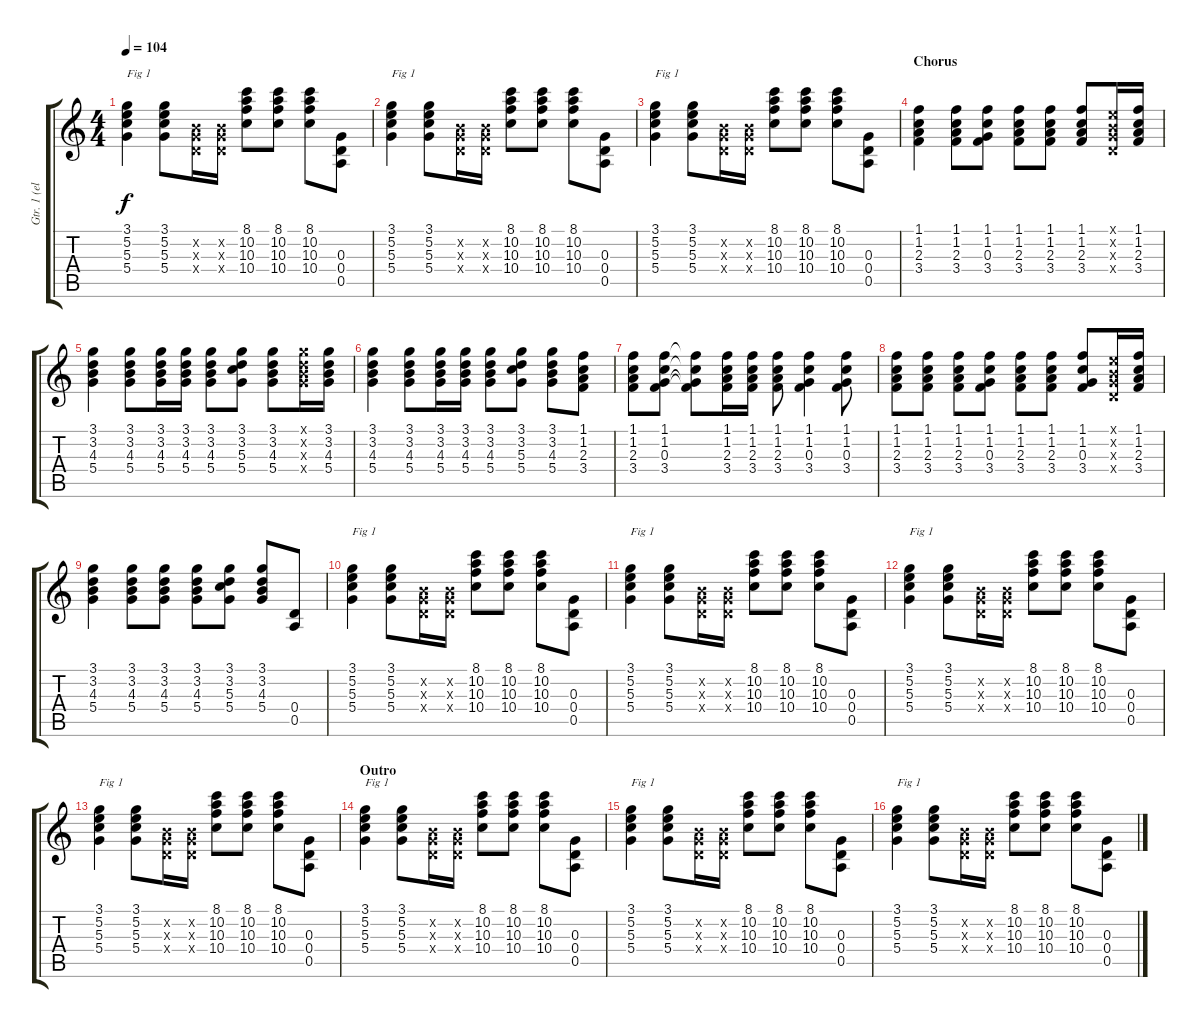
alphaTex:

\track ("Gtr. 1 (elec.)" "Gtr. 1 (el") {instrument electricguitarclean}
\staff {score tabs}
\tuning (E4 B3 G3 D3 A2 E2) {hide}
\ts (4 4)
\tempo 104
\clef g2
\ks c
(3.1 5.2 5.3 5.4).4{txt "Fig 1" dy f} (3.1 5.2 5.3 5.4).8 (0.2{x} 0.3{x} 0.4{x}).16 (0.2{x} 0.3{x} 0.4{x}).16 (8.1 10.2 10.3 10.4).8 (8.1 10.2 10.3 10.4).8 (8.1 10.2 10.3 10.4).8 (0.3 0.4 0.5).8 |
(3.1 5.2 5.3 5.4).4{txt "Fig 1"} (3.1 5.2 5.3 5.4).8 (0.2{x} 0.3{x} 0.4{x}).16 (0.2{x} 0.3{x} 0.4{x}).16 (8.1 10.2 10.3 10.4).8 (8.1 10.2 10.3 10.4).8 (8.1 10.2 10.3 10.4).8 (0.3 0.4 0.5).8 |
(3.1 5.2 5.3 5.4).4{txt "Fig 1"} (3.1 5.2 5.3 5.4).8 (0.2{x} 0.3{x} 0.4{x}).16 (0.2{x} 0.3{x} 0.4{x}).16 (8.1 10.2 10.3 10.4).8 (8.1 10.2 10.3 10.4).8 (8.1 10.2 10.3 10.4).8 (0.3 0.4 0.5).8 |
\section ("" "Chorus")
(1.1 1.2 2.3 3.4).4 (1.1 1.2 2.3 3.4).8 (1.1 1.2 0.3 3.4).8 (1.1 1.2 2.3 3.4).8 (1.1 1.2 2.3 3.4).8 (1.1 1.2 2.3 3.4).8 (0.1{x} 0.2{x} 0.3{x} 0.4{x}).16 (1.1 1.2 2.3 3.4).16 |
(3.1 3.2 4.3 5.4).4 (3.1 3.2 4.3 5.4).8 (3.1 3.2 4.3 5.4).16 (3.1 3.2 4.3 5.4).16 (3.1 3.2 4.3 5.4).8 (3.1 3.2 5.3 5.4).8 (3.1 3.2 4.3 5.4).8 (3.1{x} 3.2{x} 4.3{x} 5.4{x}).16 (3.1 3.2 4.3 5.4).16 |
(3.1 3.2 4.3 5.4).4 (3.1 3.2 4.3 5.4).8 (3.1 3.2 4.3 5.4).16 (3.1 3.2 4.3 5.4).16 (3.1 3.2 4.3 5.4).8 (3.1 3.2 5.3 5.4).8 (3.1 3.2 4.3 5.4).8 (1.1 1.2 2.3 3.4).8 |
(1.1 1.2 2.3 3.4).8 (1.1 1.2 0.3 3.4).8 (1.1{t} 1.2{t} 0.3{t} 3.4{t}).8 (1.1 1.2 2.3 3.4).16 (1.1 1.2 2.3 3.4).16 (1.1 1.2 2.3 3.4).8 (1.1 1.2 0.3 3.4).4 (1.1 1.2 0.3 3.4).8 |
(1.1 1.2 2.3 3.4).8 (1.1 1.2 2.3 3.4).8 (1.1 1.2 2.3 3.4).8 (1.1 1.2 0.3 3.4).8 (1.1 1.2 2.3 3.4).8 (1.1 1.2 2.3 3.4).8 (1.1 1.2 0.3 3.4).8 (0.1{x} 0.2{x} 0.3{x} 0.4{x}).16 (1.1 1.2 2.3 3.4).16 |
(3.1 3.2 4.3 5.4).4 (3.1 3.2 4.3 5.4).8 (3.1 3.2 4.3 5.4).8 (3.1 3.2 4.3 5.4).8 (3.1 3.2 5.3 5.4).8 (3.1 3.2 4.3 5.4).8 (0.4 0.5).8 |
(3.1 5.2 5.3 5.4).4{txt "Fig 1"} (3.1 5.2 5.3 5.4).8 (0.2{x} 0.3{x} 0.4{x}).16 (0.2{x} 0.3{x} 0.4{x}).16 (8.1 10.2 10.3 10.4).8 (8.1 10.2 10.3 10.4).8 (8.1 10.2 10.3 10.4).8 (0.3 0.4 0.5).8 |
(3.1 5.2 5.3 5.4).4{txt "Fig 1"} (3.1 5.2 5.3 5.4).8 (0.2{x} 0.3{x} 0.4{x}).16 (0.2{x} 0.3{x} 0.4{x}).16 (8.1 10.2 10.3 10.4).8 (8.1 10.2 10.3 10.4).8 (8.1 10.2 10.3 10.4).8 (0.3 0.4 0.5).8 |
(3.1 5.2 5.3 5.4).4{txt "Fig 1"} (3.1 5.2 5.3 5.4).8 (0.2{x} 0.3{x} 0.4{x}).16 (0.2{x} 0.3{x} 0.4{x}).16 (8.1 10.2 10.3 10.4).8 (8.1 10.2 10.3 10.4).8 (8.1 10.2 10.3 10.4).8 (0.3 0.4 0.5).8 |
(3.1 5.2 5.3 5.4).4{txt "Fig 1"} (3.1 5.2 5.3 5.4).8 (0.2{x} 0.3{x} 0.4{x}).16 (0.2{x} 0.3{x} 0.4{x}).16 (8.1 10.2 10.3 10.4).8 (8.1 10.2 10.3 10.4).8 (8.1 10.2 10.3 10.4).8 (0.3 0.4 0.5).8 |
\section ("" "Outro")
(3.1 5.2 5.3 5.4).4{txt "Fig 1"} (3.1 5.2 5.3 5.4).8 (0.2{x} 0.3{x} 0.4{x}).16 (0.2{x} 0.3{x} 0.4{x}).16 (8.1 10.2 10.3 10.4).8 (8.1 10.2 10.3 10.4).8 (8.1 10.2 10.3 10.4).8 (0.3 0.4 0.5).8 |
(3.1 5.2 5.3 5.4).4{txt "Fig 1"} (3.1 5.2 5.3 5.4).8 (0.2{x} 0.3{x} 0.4{x}).16 (0.2{x} 0.3{x} 0.4{x}).16 (8.1 10.2 10.3 10.4).8 (8.1 10.2 10.3 10.4).8 (8.1 10.2 10.3 10.4).8 (0.3 0.4 0.5).8 |
(3.1 5.2 5.3 5.4).4{txt "Fig 1"} (3.1 5.2 5.3 5.4).8 (0.2{x} 0.3{x} 0.4{x}).16 (0.2{x} 0.3{x} 0.4{x}).16 (8.1 10.2 10.3 10.4).8 (8.1 10.2 10.3 10.4).8 (8.1 10.2 10.3 10.4).8 (0.3 0.4 0.5).8
